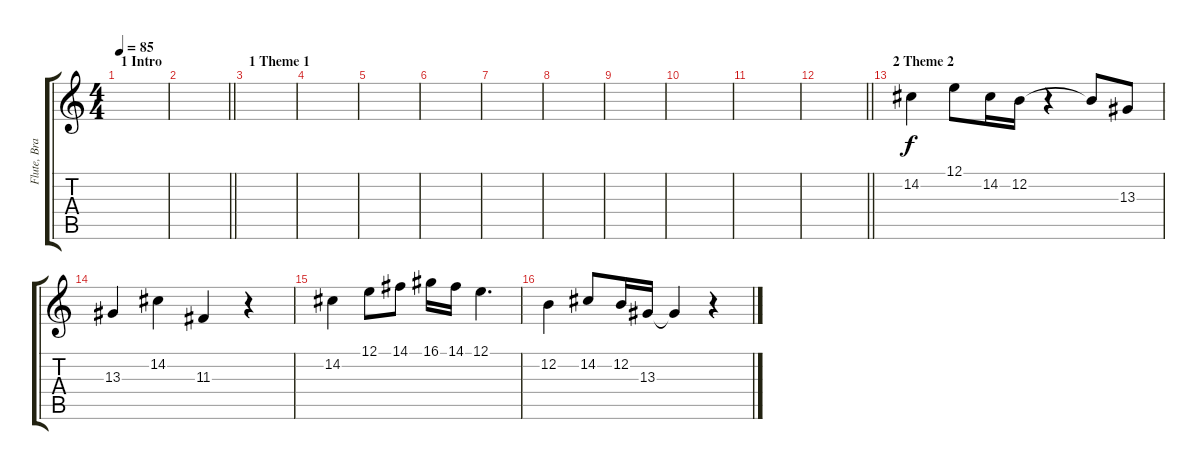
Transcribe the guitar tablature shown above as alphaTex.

\track ("Flute, Brass" "Flute, Bra") {instrument flute}
\staff {score tabs}
\tuning (E4 B3 G3 D3 A2 E2) {hide}
\ts (4 4)
\section ("" "1 Intro")
\tempo 85
\clef g2
\ks c
|
\barLineRight lightlight
|
\section ("" "1 Theme 1")
|
|
|
|
|
|
|
|
|
\barLineRight lightlight
|
\section ("" "2 Theme 2")
14.2.4 12.1.8 14.2.16 12.2.16 r.4 12.2{t}.8 13.3.8 |
13.3.4 14.2.4 11.3.4 r.4 |
14.2.4 12.1.8 14.1.8 16.1.16 14.1.16 12.1.4{d} |
12.2.4 14.2.8 12.2.16 13.3.16 13.3{t}.4 r.4
